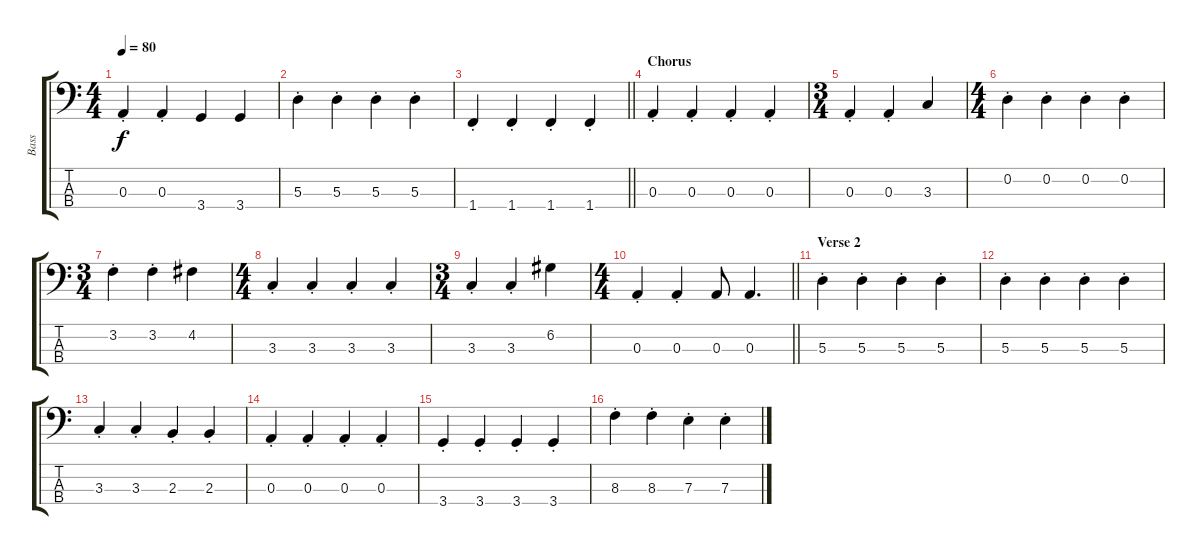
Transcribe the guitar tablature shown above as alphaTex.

\track ("Bass" "Bass") {instrument electricbassfinger}
\staff {score tabs}
\tuning (G2 D2 A1 E1) {hide}
\ts (4 4)
\tempo 80
\clef f4
\ks c
0.3{st}.4{dy f} 0.3{st}.4 3.4.4 3.4.4 |
5.3{st}.4 5.3{st}.4 5.3{st}.4 5.3{st}.4 |
\barLineRight lightlight
1.4{st}.4 1.4{st}.4 1.4{st}.4 1.4{st}.4 |
\section ("" "Chorus")
0.3{st}.4 0.3{st}.4 0.3{st}.4 0.3{st}.4 |
\ts (3 4)
0.3{st}.4 0.3{st}.4 3.3.4 |
\ts (4 4)
0.2{st}.4 0.2{st}.4 0.2{st}.4 0.2{st}.4 |
\ts (3 4)
3.2{st}.4 3.2{st}.4 4.2.4 |
\ts (4 4)
3.3{st}.4 3.3{st}.4 3.3{st}.4 3.3{st}.4 |
\ts (3 4)
3.3{st}.4 3.3{st}.4 6.2.4 |
\ts (4 4)
\barLineRight lightlight
0.3{st}.4 0.3{st}.4 0.3.8 0.3.4{d} |
\section ("" "Verse 2")
5.3{st}.4 5.3{st}.4 5.3{st}.4 5.3{st}.4 |
5.3{st}.4 5.3{st}.4 5.3{st}.4 5.3{st}.4 |
3.3{st}.4 3.3{st}.4 2.3{st}.4 2.3{st}.4 |
0.3{st}.4 0.3{st}.4 0.3{st}.4 0.3{st}.4 |
3.4{st}.4 3.4{st}.4 3.4{st}.4 3.4{st}.4 |
8.3{st}.4 8.3{st}.4 7.3{st}.4 7.3{st}.4
